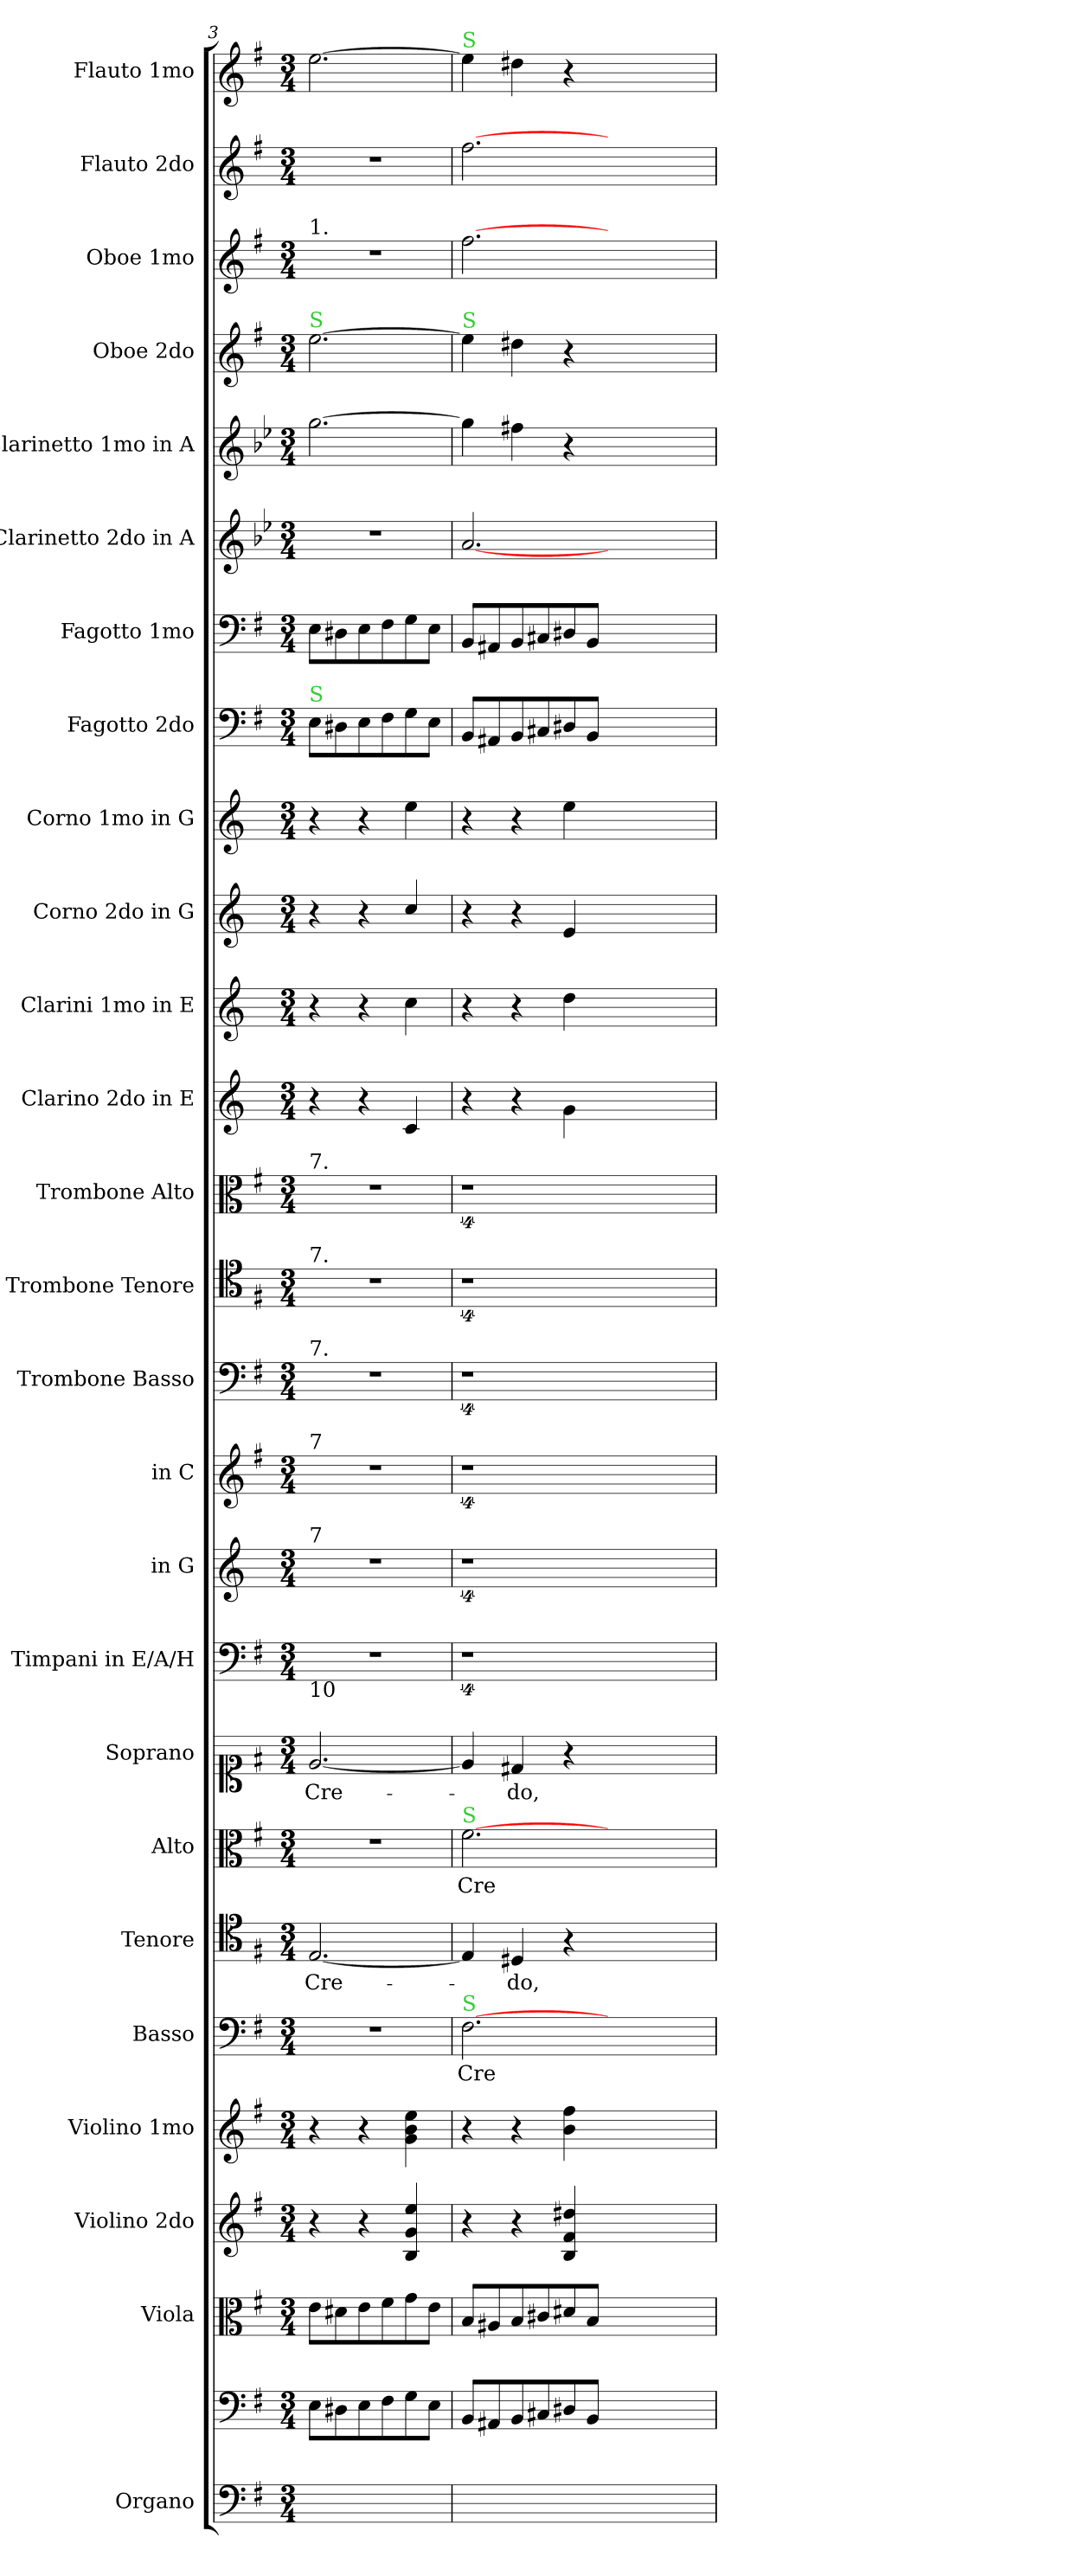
**kern	**kern	**kern	**kern	**kern	**kern	**text	**kern	**text	**kern	**text	**kern	**text	**kern	**kern	**kern	**kern	**kern	**kern	**kern	**kern	**kern	**kern	**kern	**kern	**kern	**kern	**kern	**kern	**kern	**kern
*part26	*part26	*part25	*part24	*part23	*part22	*part22	*part21	*part21	*part20	*part20	*part19	*part19	*part18	*part17	*part16	*part15	*part14	*part13	*part12	*part11	*part10	*part9	*part8	*part7	*part6	*part5	*part4	*part3	*part2	*part1
*staff27	*staff26	*staff25	*staff24	*staff23	*staff22	*staff22	*staff21	*staff21	*staff20	*staff20	*staff19	*staff19	*staff18	*staff17	*staff16	*staff15	*staff14	*staff13	*staff12	*staff11	*staff10	*staff9	*staff8	*staff7	*staff6	*staff5	*staff4	*staff3	*staff2	*staff1
*I"Organo	*	*I"Viola	*I"Violino 2do	*I"Violino 1mo	*I"Basso	*	*I"Tenore	*	*I"Alto	*	*I"Soprano	*	*I"Timpani in E/A/H	*I"in G	*I"in C	*I"Trombone Basso	*I"Trombone Tenore	*I"Trombone Alto	*I"Clarino 2do in E	*I"Clarini 1mo in E	*I"Corno 2do in G	*I"Corno 1mo in G	*I"Fagotto 2do	*I"Fagotto 1mo	*I"Clarinetto 2do in A	*I"Clarinetto 1mo in A	*I"Oboe 2do	*I"Oboe 1mo	*I"Flauto 2do	*I"Flauto 1mo
*I'Org	*	*I'Va	*	*	*I'B	*	*I'T	*	*I'A	*	*I'S	*	*I'Timp	*	*	*	*	*	*	*I'Clno I	*	*I'Cor I	*	*	*I'Cl II	*I'Cl I	*	*	*	*
*clefF4	*clefF4	*clefC3	*clefG2	*clefG2	*clefF4	*	*clefC4	*	*clefC3	*	*clefC1	*	*clefF4	*clefG2	*clefG2	*clefF4	*clefC4	*clefC3	*clefG2	*clefG2	*clefG2	*clefG2	*clefF4	*clefF4	*clefG2	*clefG2	*clefG2	*clefG2	*clefG2	*clefG2
*	*	*	*	*	*	*	*	*	*	*	*	*	*	*ITrd3c5	*	*	*	*	*ITrd-2c-4	*ITrd-2c-4	*ITrd3c5	*ITrd3c5	*	*	*ITrd2c3	*ITrd2c3	*	*	*	*
*k[f#]	*k[f#]	*k[f#]	*k[f#]	*k[f#]	*k[f#]	*	*k[f#]	*	*k[f#]	*	*k[f#]	*	*k[f#]	*k[f#]	*k[f#]	*k[f#]	*k[f#]	*k[f#]	*k[f#c#g#d#]	*k[f#c#g#d#]	*k[f#]	*k[f#]	*k[f#]	*k[f#]	*k[f#]	*k[f#]	*k[f#]	*k[f#]	*k[f#]	*k[f#]
*e:	*e:	*e:	*e:	*e:	*e:	*	*e:	*	*e:	*	*e:	*	*	*	*	*e:	*e:	*e:	*	*	*	*	*e:	*e:	*	*	*e:	*e:	*e:	*e:
*M3/4	*M3/4	*M3/4	*M3/4	*M3/4	*M3/4	*	*M3/4	*	*M3/4	*	*M3/4	*	*M3/4	*M3/4	*M3/4	*M3/4	*M3/4	*M3/4	*M3/4	*M3/4	*M3/4	*M3/4	*M3/4	*M3/4	*M3/4	*M3/4	*M3/4	*M3/4	*M3/4	*M3/4
=3	=3	=3	=3	=3	=3	=3	=3	=3	=3	=3	=3	=3	=3	=3	=3	=3	=3	=3	=3	=3	=3	=3	=3	=3	=3	=3	=3	=3	=3	=3
!	!	!	!	!	!	!	!	!	!	!	!	!	!	!	!	!	!	!	!	!	!	!	!	!	!	!	!	!LO:TX:a:t=1.	!	!
!	!	!	!	!	!	!	!	!	!	!	!	!	!	!	!	!	!	!	!	!	!	!	!	!	!	!	!LO:TX:a:color=limegreen:t=S	!	!	!
!	!	!	!	!	!	!	!	!	!	!	!	!	!	!	!	!	!	!	!	!	!	!	!LO:TX:a:color=limegreen:t=S	!	!	!	!	!	!	!
!	!	!	!	!	!	!	!	!	!	!	!	!	!	!	!	!	!	!LO:TX:a:t=7.	!	!	!	!	!	!	!	!	!	!	!	!
!	!	!	!	!	!	!	!	!	!	!	!	!	!	!	!	!	!LO:TX:a:t=7.	!	!	!	!	!	!	!	!	!	!	!	!	!
!	!	!	!	!	!	!	!	!	!	!	!	!	!	!	!	!LO:TX:a:t=7.	!	!	!	!	!	!	!	!	!	!	!	!	!	!
!	!	!	!	!	!	!	!	!	!	!	!	!	!	!	!LO:TX:a:t=7	!	!	!	!	!	!	!	!	!	!	!	!	!	!	!
!	!	!	!	!	!	!	!	!	!	!	!	!	!	!LO:TX:a:t=7	!	!	!	!	!	!	!	!	!	!	!	!	!	!	!	!
!	!	!	!	!	!	!	!	!	!	!	!	!	!LO:TX:b:t=10	!	!	!	!	!	!	!	!	!	!	!	!	!	!	!	!	!
2.ryy	8E\L	8e\L	4r	4r	2.r	.	[2.E/	Cre-	2.r	.	[2.e/	Cre-	2.r	2.r	2.r	2.r	2.r	2.r	4r	4r	4r	4r	8E\L	8E\L	2.r	[2.ee\	[2.ee\	2.r	2.r	[2.ee\
.	8D#X\	8d#X\	.	.	.	.	.	.	.	.	.	.	.	.	.	.	.	.	.	.	.	.	8D#X\	8D#X\	.	.	.	.	.	.
.	8E\	8e\	4r	4r	.	.	.	.	.	.	.	.	.	.	.	.	.	.	4r	4r	4r	4r	8E\	8E\	.	.	.	.	.	.
.	8F#\	8f#\	.	.	.	.	.	.	.	.	.	.	.	.	.	.	.	.	.	.	.	.	8F#\	8F#\	.	.	.	.	.	.
.	8G\	8g\	4B/ 4g/ 4ee/	4g\ 4b\ 4ee\	.	.	.	.	.	.	.	.	.	.	.	.	.	.	4e/	4ee\	4g/	4b\	8G\	8G\	.	.	.	.	.	.
.	8E\J	8e\J	.	.	.	.	.	.	.	.	.	.	.	.	.	.	.	.	.	.	.	.	8E\J	8E\J	.	.	.	.	.	.
=4	=4	=4	=4	=4	=4	=4	=4	=4	=4	=4	=4	=4	=4	=4	=4	=4	=4	=4	=4	=4	=4	=4	=4	=4	=4	=4	=4	=4	=4	=4
!	!	!	!	!	!	!	!	!	!	!	!	!	!	!	!	!	!	!	!	!	!	!	!	!	!	!	!	!	!	!LO:TX:a:color=limegreen:t=S
!	!	!	!	!	!	!	!	!	!	!	!	!	!	!	!	!	!	!	!	!	!	!	!	!	!	!	!LO:TX:a:color=limegreen:t=S	!	!	!
!	!	!	!	!	!	!	!	!	!LO:TX:a:color=limegreen:t=S	!	!	!	!	!	!	!	!	!	!	!	!	!	!	!	!	!	!	!	!	!
!	!	!	!	!	!LO:TX:a:color=limegreen:t=S	!	!	!	!	!	!	!	!	!	!	!	!	!	!	!	!	!	!	!	!	!	!	!	!	!
2.ryy	8BB/L	8B/L	4r	4r	[2.F#\	Cre-	4E/]	.	[2.f#\	Cre-	4e/]	.	4%9r	4%9r	4%9r	4%9r	4%9r	4%9r	4r	4r	4r	4r	8BB/L	8BB/L	[2.f#/	4ee\]	4ee\]	[2.ff#\	[2.ff#\	4ee\]
.	8AA#X/	8A#X/	.	.	.	.	.	.	.	.	.	.	.	.	.	.	.	.	.	.	.	.	8AA#X/	8AA#X/	.	.	.	.	.	.
.	8BB/	8B/	4r	4r	.	.	4D#X/	-do,	.	.	4d#X/	-do,	.	.	.	.	.	.	4r	4r	4r	4r	8BB/	8BB/	.	4dd#X\	4dd#X\	.	.	4dd#X\
.	8C#X/	8c#X\	.	.	.	.	.	.	.	.	.	.	.	.	.	.	.	.	.	.	.	.	8C#X/	8C#X/	.	.	.	.	.	.
.	8D#X\	8d#X\	4B/ 4f#/ 4dd#X/	4b\ 4ff#\	.	.	4r	.	.	.	4r	.	.	.	.	.	.	.	4b\	4ff#\	4B/	4b\	8D#X\	8D#X\	.	4r	4r	.	.	4r
.	8BB/J	8B/J	.	.	.	.	.	.	.	.	.	.	.	.	.	.	.	.	.	.	.	.	8BB/J	8BB/J	.	.	.	.	.	.
1.ryy	1.ryy	1.ryy	1.ryy	1.ryy	1.ryy	.	1.ryy	.	1.ryy	.	1.ryy	.	.	.	.	.	.	.	1.ryy	1.ryy	1.ryy	1.ryy	1.ryy	1.ryy	1.ryy	1.ryy	1.ryy	1.ryy	1.ryy	1.ryy
=	=	=	=	=	=	=	=	=	=	=	=	=	=	=	=	=	=	=	=	=	=	=	=	=	=	=	=	=	=	=
*-	*-	*-	*-	*-	*-	*-	*-	*-	*-	*-	*-	*-	*-	*-	*-	*-	*-	*-	*-	*-	*-	*-	*-	*-	*-	*-	*-	*-	*-	*-
